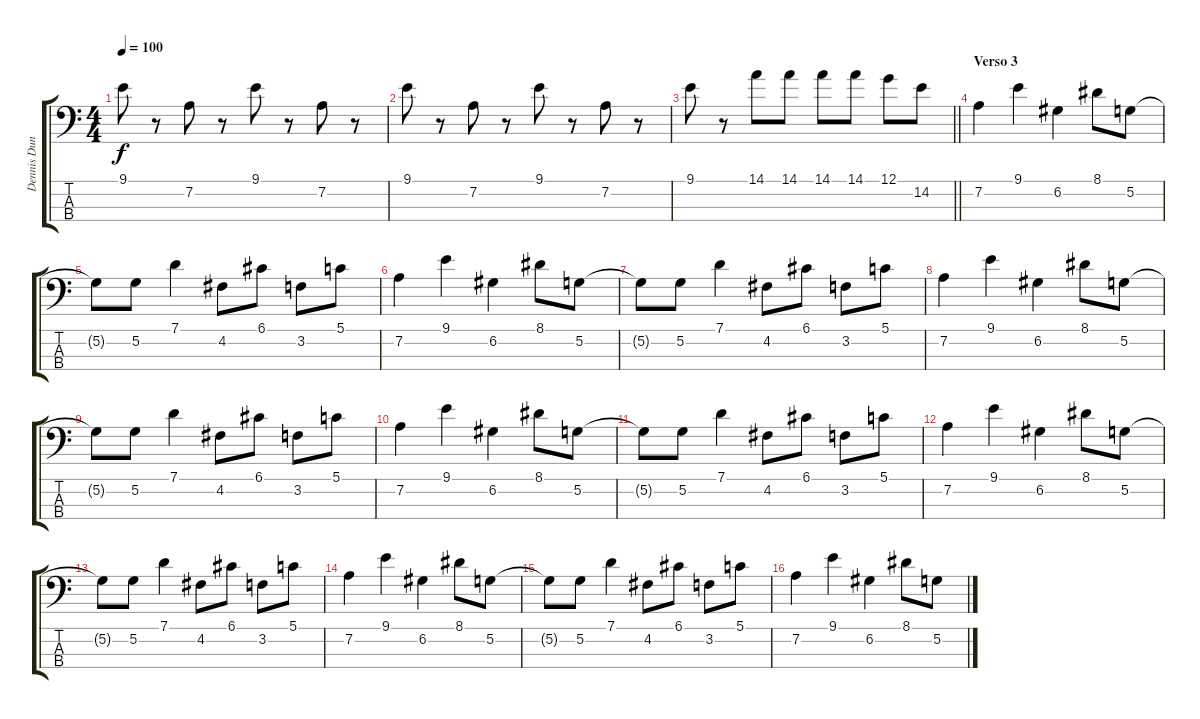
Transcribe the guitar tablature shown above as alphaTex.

\track ("Dennis Dunaway" "Dennis Dun") {instrument electricbasspick}
\staff {score tabs}
\tuning (G2 D2 A1 E1) {hide}
\ts (4 4)
\tempo 100
\clef f4
\ks c
9.1.8{dy f} r.8 7.2.8 r.8 9.1.8 r.8 7.2.8 r.8 |
9.1.8 r.8 7.2.8 r.8 9.1.8 r.8 7.2.8 r.8 |
\barLineRight lightlight
9.1.8 r.8 14.1.8 14.1.8 14.1.8 14.1.8 12.1.8 14.2.8 |
\section ("" "Verso 3")
7.2.4 9.1.4 6.2.4 8.1.8 5.2.8 |
5.2{t}.8 5.2.8 7.1.4 4.2.8 6.1.8 3.2.8 5.1.8 |
7.2.4 9.1.4 6.2.4 8.1.8 5.2.8 |
5.2{t}.8 5.2.8 7.1.4 4.2.8 6.1.8 3.2.8 5.1.8 |
7.2.4 9.1.4 6.2.4 8.1.8 5.2.8 |
5.2{t}.8 5.2.8 7.1.4 4.2.8 6.1.8 3.2.8 5.1.8 |
7.2.4 9.1.4 6.2.4 8.1.8 5.2.8 |
5.2{t}.8 5.2.8 7.1.4 4.2.8 6.1.8 3.2.8 5.1.8 |
7.2.4 9.1.4 6.2.4 8.1.8 5.2.8 |
5.2{t}.8 5.2.8 7.1.4 4.2.8 6.1.8 3.2.8 5.1.8 |
7.2.4 9.1.4 6.2.4 8.1.8 5.2.8 |
5.2{t}.8 5.2.8 7.1.4 4.2.8 6.1.8 3.2.8 5.1.8 |
7.2.4 9.1.4 6.2.4 8.1.8 5.2.8
